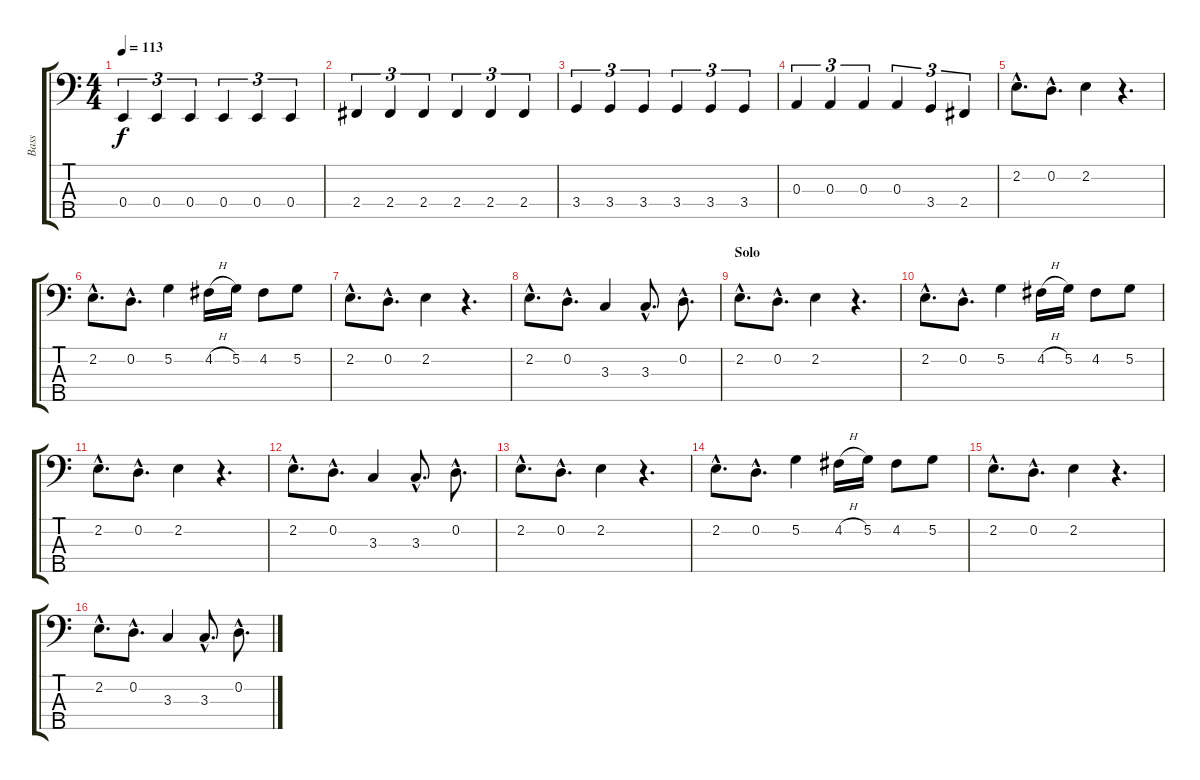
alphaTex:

\track ("Bass" "Bass") {instrument electricbassfinger}
\staff {score tabs}
\tuning (G2 D2 A1 E1 B0) {hide}
\ts (4 4)
\tempo 113
\clef f4
\ks c
0.4.4{tu (3 2) dy f} 0.4.4{tu (3 2)} 0.4.4{tu (3 2)} 0.4.4{tu (3 2)} 0.4.4{tu (3 2)} 0.4.4{tu (3 2)} |
2.4.4{tu (3 2)} 2.4.4{tu (3 2)} 2.4.4{tu (3 2)} 2.4.4{tu (3 2)} 2.4.4{tu (3 2)} 2.4.4{tu (3 2)} |
3.4.4{tu (3 2)} 3.4.4{tu (3 2)} 3.4.4{tu (3 2)} 3.4.4{tu (3 2)} 3.4.4{tu (3 2)} 3.4.4{tu (3 2)} |
0.3.4{tu (3 2)} 0.3.4{tu (3 2)} 0.3.4{tu (3 2)} 0.3.4{tu (3 2)} 3.4.4{tu (3 2)} 2.4.4{tu (3 2)} |
2.2{hac}.8{d} 0.2{hac}.8{d} 2.2.4 r.4{d} |
2.2{hac}.8{d} 0.2{hac}.8{d} 5.2.4 4.2{h}.16 5.2.16 4.2.8 5.2.8 |
2.2{hac}.8{d} 0.2{hac}.8{d} 2.2.4 r.4{d} |
2.2{hac}.8{d} 0.2{hac}.8{d} 3.3.4 3.3{hac}.8{d} 0.2{hac}.8{d} |
\section ("" "Solo")
2.2{hac}.8{d} 0.2{hac}.8{d} 2.2.4 r.4{d} |
2.2{hac}.8{d} 0.2{hac}.8{d} 5.2.4 4.2{h}.16 5.2.16 4.2.8 5.2.8 |
2.2{hac}.8{d} 0.2{hac}.8{d} 2.2.4 r.4{d} |
2.2{hac}.8{d} 0.2{hac}.8{d} 3.3.4 3.3{hac}.8{d} 0.2{hac}.8{d} |
2.2{hac}.8{d} 0.2{hac}.8{d} 2.2.4 r.4{d} |
2.2{hac}.8{d} 0.2{hac}.8{d} 5.2.4 4.2{h}.16 5.2.16 4.2.8 5.2.8 |
2.2{hac}.8{d} 0.2{hac}.8{d} 2.2.4 r.4{d} |
2.2{hac}.8{d} 0.2{hac}.8{d} 3.3.4 3.3{hac}.8{d} 0.2{hac}.8{d}
